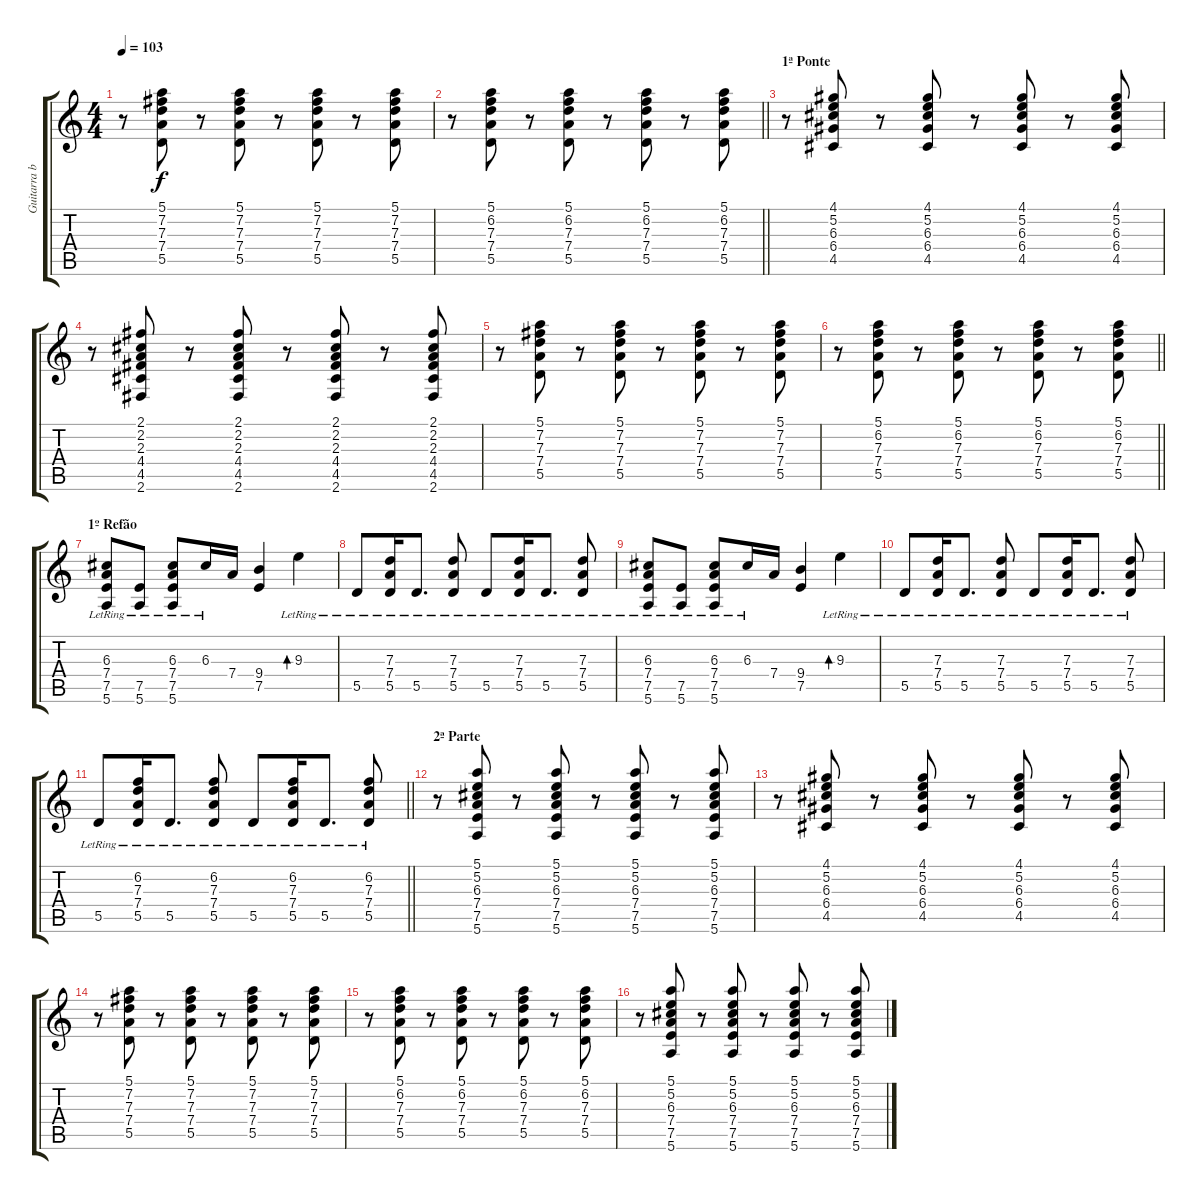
\track ("Guitarra base" "Guitarra b") {instrument electricguitarclean}
\staff {score tabs}
\tuning (E4 B3 G3 D3 A2 E2) {hide}
\ts (4 4)
\tempo 103
\clef g2
\ks c
r.8{dy f} (5.1 7.2 7.3 7.4 5.5).8 r.8 (5.1 7.2 7.3 7.4 5.5).8 r.8 (5.1 7.2 7.3 7.4 5.5).8 r.8 (5.1 7.2 7.3 7.4 5.5).8 |
\barLineRight lightlight
r.8 (5.1 6.2 7.3 7.4 5.5).8 r.8 (5.1 6.2 7.3 7.4 5.5).8 r.8 (5.1 6.2 7.3 7.4 5.5).8 r.8 (5.1 6.2 7.3 7.4 5.5).8 |
\section ("" "1ª Ponte")
r.8 (4.1 5.2 6.3 6.4 4.5).8 r.8 (4.1 5.2 6.3 6.4 4.5).8 r.8 (4.1 5.2 6.3 6.4 4.5).8 r.8 (4.1 5.2 6.3 6.4 4.5).8 |
r.8 (2.1 2.2 2.3 4.4 4.5 2.6).8 r.8 (2.1 2.2 2.3 4.4 4.5 2.6).8 r.8 (2.1 2.2 2.3 4.4 4.5 2.6).8 r.8 (2.1 2.2 2.3 4.4 4.5 2.6).8 |
r.8 (5.1 7.2 7.3 7.4 5.5).8 r.8 (5.1 7.2 7.3 7.4 5.5).8 r.8 (5.1 7.2 7.3 7.4 5.5).8 r.8 (5.1 7.2 7.3 7.4 5.5).8 |
\barLineRight lightlight
r.8 (5.1 6.2 7.3 7.4 5.5).8 r.8 (5.1 6.2 7.3 7.4 5.5).8 r.8 (5.1 6.2 7.3 7.4 5.5).8 r.8 (5.1 6.2 7.3 7.4 5.5).8 |
\section ("" "1º Refão")
(6.3{lr} 7.4{lr} 7.5{lr} 5.6{lr}).8 (7.5 5.6{lr}).8 (6.3{lr} 7.4{lr} 7.5{lr} 5.6{lr}).8 6.3{lr}.16 7.4.16 (9.4 7.5).4 9.3{lr}.4{bd 120} |
5.5{lr}.8 (7.3{lr} 7.4{lr} 5.5{lr}).16 5.5{lr}.8{d} (7.3{lr} 7.4{lr} 5.5{lr}).8 5.5{lr}.8 (7.3{lr} 7.4{lr} 5.5{lr}).16 5.5{lr}.8{d} (7.3{lr} 7.4{lr} 5.5{lr}).8 |
(6.3{lr} 7.4{lr} 7.5{lr} 5.6{lr}).8 (7.5 5.6{lr}).8 (6.3{lr} 7.4{lr} 7.5{lr} 5.6{lr}).8 6.3{lr}.16 7.4.16 (9.4 7.5).4 9.3{lr}.4{bd 120} |
5.5{lr}.8 (7.3{lr} 7.4{lr} 5.5{lr}).16 5.5{lr}.8{d} (7.3{lr} 7.4{lr} 5.5{lr}).8 5.5{lr}.8 (7.3{lr} 7.4{lr} 5.5{lr}).16 5.5{lr}.8{d} (7.3{lr} 7.4{lr} 5.5{lr}).8 |
\barLineRight lightlight
5.5{lr}.8 (6.2 7.3{lr} 7.4{lr} 5.5{lr}).16 5.5{lr}.8{d} (6.2 7.3{lr} 7.4{lr} 5.5{lr}).8 5.5{lr}.8 (6.2 7.3{lr} 7.4{lr} 5.5{lr}).16 5.5{lr}.8{d} (6.2 7.3{lr} 7.4{lr} 5.5{lr}).8 |
\section ("" "2ª Parte")
r.8 (5.1 5.2 6.3 7.4 7.5 5.6).8 r.8 (5.1 5.2 6.3 7.4 7.5 5.6).8 r.8 (5.1 5.2 6.3 7.4 7.5 5.6).8 r.8 (5.1 5.2 6.3 7.4 7.5 5.6).8 |
r.8 (4.1 5.2 6.3 6.4 4.5).8 r.8 (4.1 5.2 6.3 6.4 4.5).8 r.8 (4.1 5.2 6.3 6.4 4.5).8 r.8 (4.1 5.2 6.3 6.4 4.5).8 |
r.8 (5.1 7.2 7.3 7.4 5.5).8 r.8 (5.1 7.2 7.3 7.4 5.5).8 r.8 (5.1 7.2 7.3 7.4 5.5).8 r.8 (5.1 7.2 7.3 7.4 5.5).8 |
r.8 (5.1 6.2 7.3 7.4 5.5).8 r.8 (5.1 6.2 7.3 7.4 5.5).8 r.8 (5.1 6.2 7.3 7.4 5.5).8 r.8 (5.1 6.2 7.3 7.4 5.5).8 |
r.8 (5.1 5.2 6.3 7.4 7.5 5.6).8 r.8 (5.1 5.2 6.3 7.4 7.5 5.6).8 r.8 (5.1 5.2 6.3 7.4 7.5 5.6).8 r.8 (5.1 5.2 6.3 7.4 7.5 5.6).8
